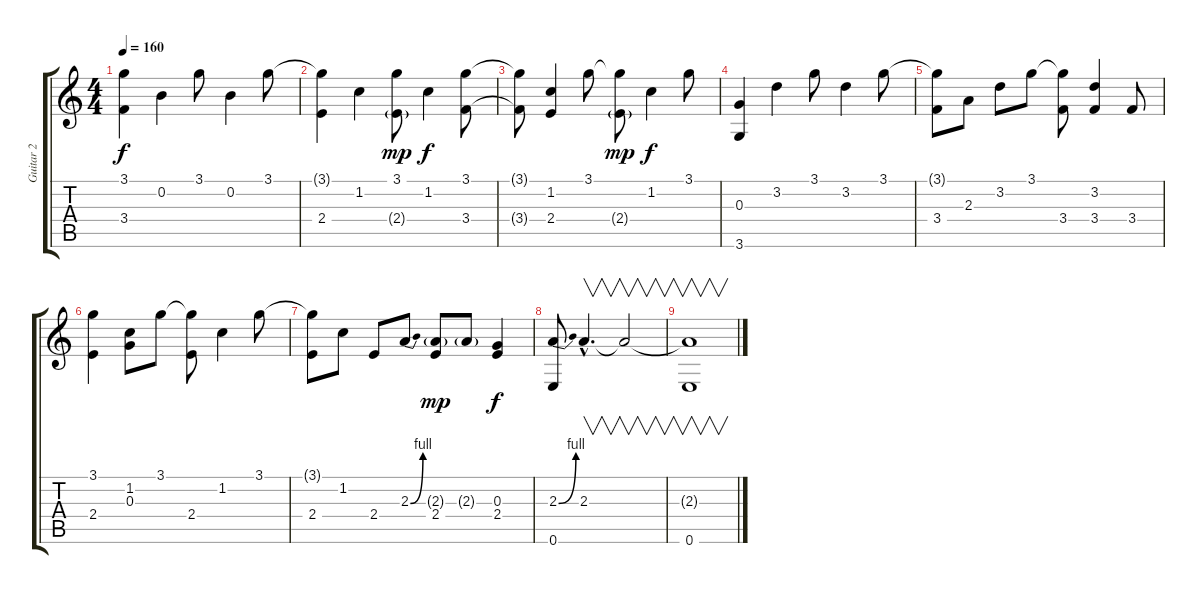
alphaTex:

\track ("Guitar 2" "Guitar 2") {instrument electricguitarclean}
\staff {score tabs}
\tuning (E4 B3 G3 D3 A2 E2) {hide}
\ts (4 4)
\tempo 160
\clef g2
\ks c
(3.1{t} 3.4).4{dy f} 0.2.4 3.1.8 0.2.4 3.1.8 |
(3.1{t} 2.4).4 1.2.4 (3.1 2.4{g}).8{dy mp} 1.2.4{dy f} (3.1 3.4).8 |
(3.1{t} 3.4{t}).8 (1.2 2.4).4 3.1.8 (3.1{t} 2.4{g}).8{dy mp} 1.2.4{dy f} 3.1.8 |
(0.3 3.6).4 3.2.4 3.1.8 3.2.4 3.1.8 |
(3.1{t} 3.4).8 2.3.8 3.2.8 3.1.8 (3.1{t} 3.4).8 (3.2 3.4).4 3.4.8 |
(3.1 2.4).4 (1.2 0.3).8 3.1.8 (3.1{t} 2.4).8 1.2.4 3.1.8 |
(3.1{t} 2.4).8 1.2.8 2.4.8 2.3{be (bend 0 0 60 4)}.8 (2.3{g} 2.4).8{dy mp} 2.3{g}.8 (0.3 2.4).4{dy f} |
(2.3{be (bend 0 0 60 4)} 0.6).8 2.3{hac}.4{v d} 2.3{t}.2{v} |
(2.3{t} 0.6).1{v}
